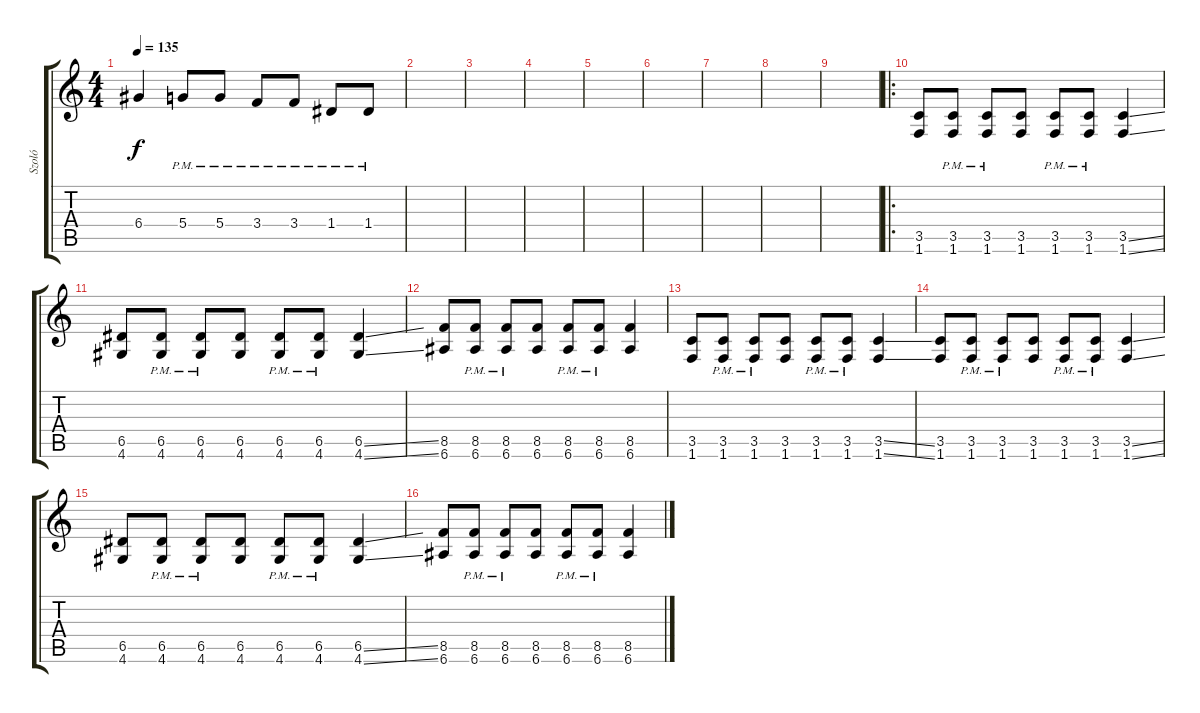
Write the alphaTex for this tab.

\track ("Szoló" "Szoló") {instrument distortionguitar}
\staff {score tabs}
\tuning (E4 B3 G3 D3 A2 E2) {hide}
\ts (4 4)
\tempo 135
\clef g2
\ks c
6.4.4{dy f} 5.4{pm}.8 5.4{pm}.8 3.4{pm}.8 3.4{pm}.8 1.4{pm}.8 1.4{pm}.8 |
|
|
|
|
|
|
|
|
\ro
(3.5 1.6).8 (3.5{pm} 1.6{pm}).8 (3.5{pm} 1.6{pm}).8 (3.5 1.6).8 (3.5{pm} 1.6{pm}).8 (3.5{pm} 1.6{pm}).8 (3.5{ss} 1.6{ss}).4 |
(6.5 4.6).8 (6.5{pm} 4.6{pm}).8 (6.5{pm} 4.6{pm}).8 (6.5 4.6).8 (6.5{pm} 4.6{pm}).8 (6.5{pm} 4.6{pm}).8 (6.5{ss} 4.6{ss}).4 |
(8.5 6.6).8 (8.5{pm} 6.6{pm}).8 (8.5{pm} 6.6{pm}).8 (8.5 6.6).8 (8.5{pm} 6.6{pm}).8 (8.5{pm} 6.6{pm}).8 (8.5 6.6).4 |
(3.5 1.6).8 (3.5{pm} 1.6{pm}).8 (3.5{pm} 1.6{pm}).8 (3.5 1.6).8 (3.5{pm} 1.6{pm}).8 (3.5{pm} 1.6{pm}).8 (3.5{ss} 1.6{ss}).4 |
(3.5 1.6).8 (3.5{pm} 1.6{pm}).8 (3.5{pm} 1.6{pm}).8 (3.5 1.6).8 (3.5{pm} 1.6{pm}).8 (3.5{pm} 1.6{pm}).8 (3.5{ss} 1.6{ss}).4 |
(6.5 4.6).8 (6.5{pm} 4.6{pm}).8 (6.5{pm} 4.6{pm}).8 (6.5 4.6).8 (6.5{pm} 4.6{pm}).8 (6.5{pm} 4.6{pm}).8 (6.5{ss} 4.6{ss}).4 |
(8.5 6.6).8 (8.5{pm} 6.6{pm}).8 (8.5{pm} 6.6{pm}).8 (8.5 6.6).8 (8.5{pm} 6.6{pm}).8 (8.5{pm} 6.6{pm}).8 (8.5 6.6).4
